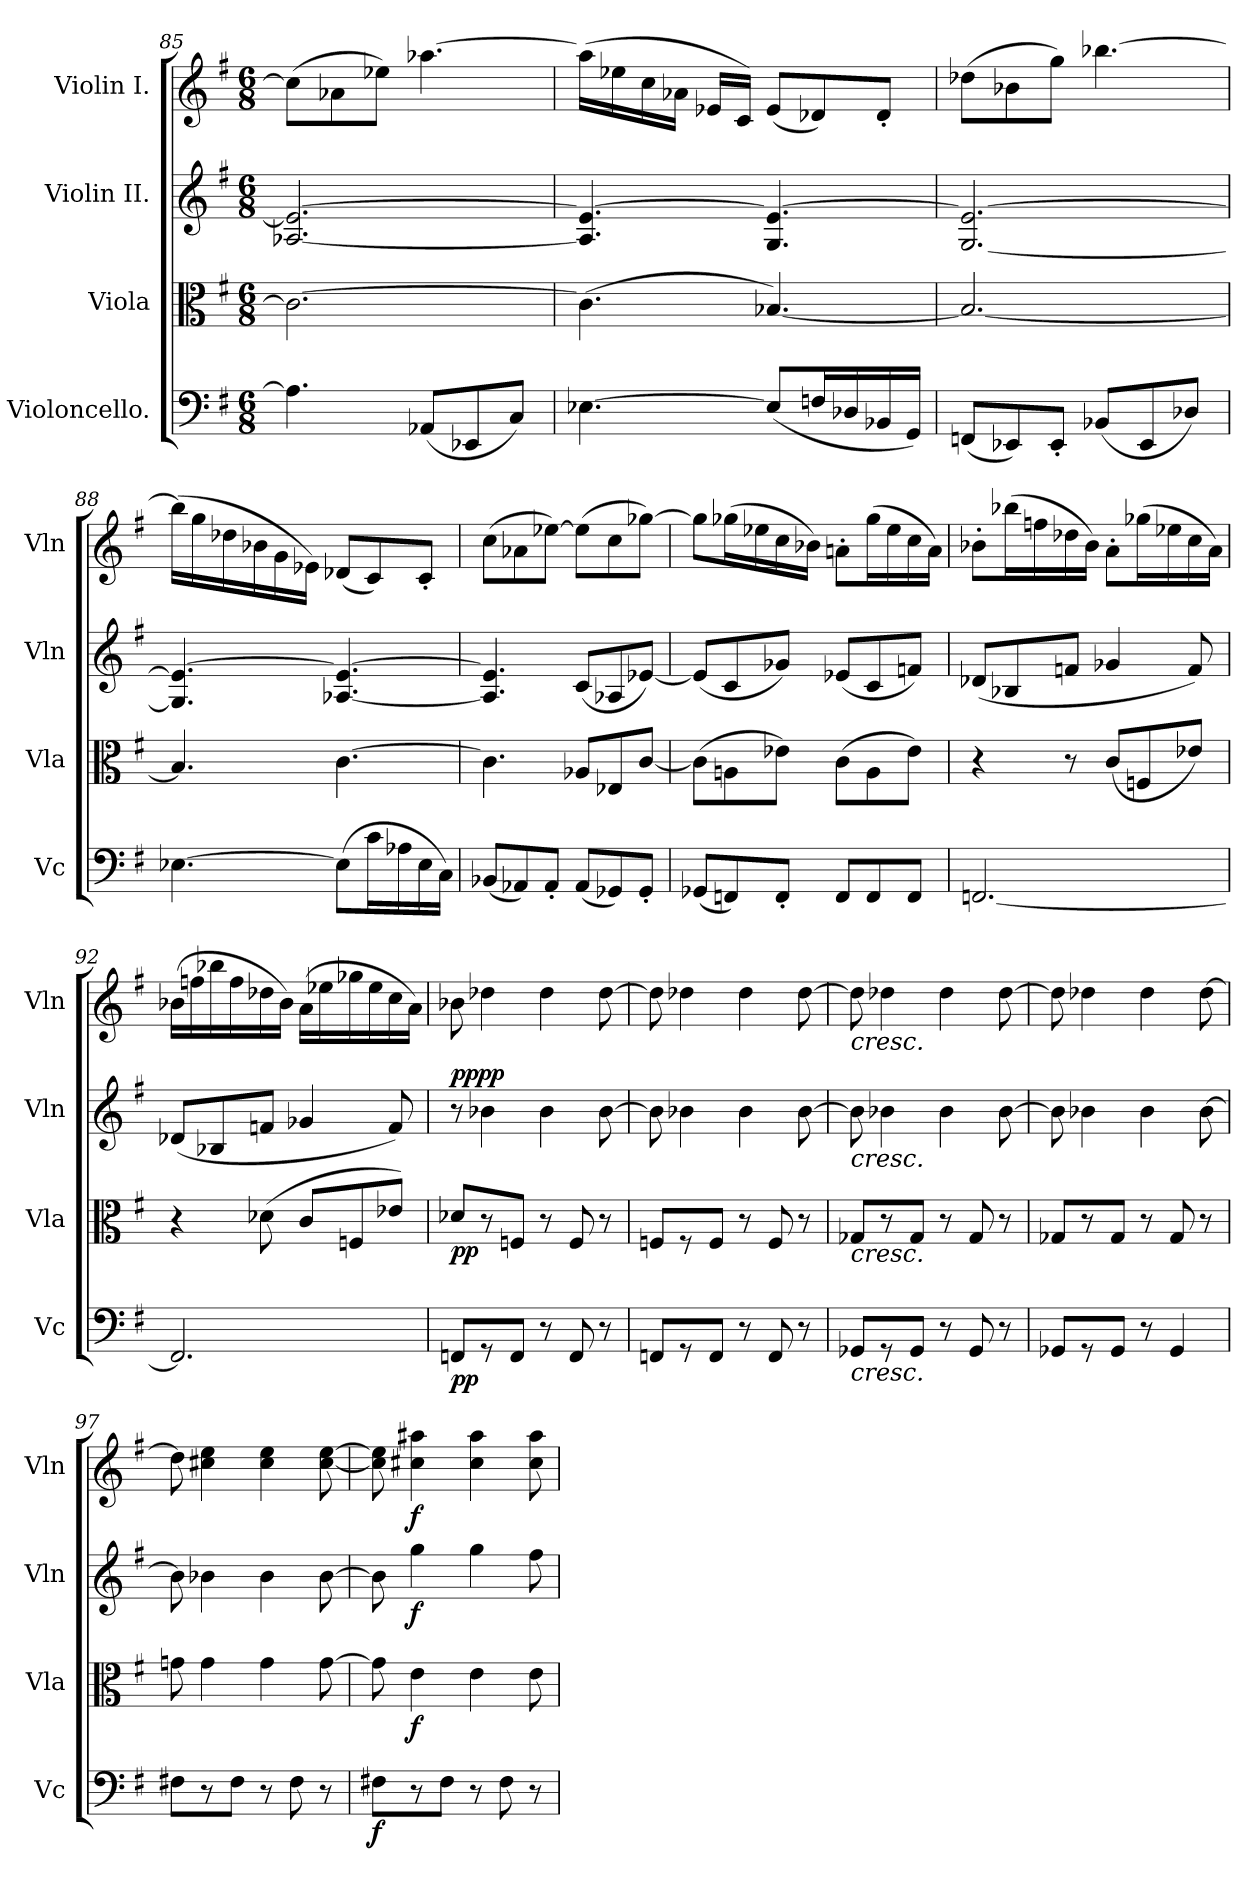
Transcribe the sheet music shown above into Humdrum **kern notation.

**kern	**dynam	**kern	**dynam	**kern	**dynam	**kern	**dynam
*part4	*part4	*part3	*part3	*part2	*part2	*part1	*part1
*staff4	*staff4	*staff3	*staff3	*staff2	*staff2	*staff1	*staff1
*I"Violoncello.	*	*I"Viola	*	*I"Violin II.	*	*I"Violin I.	*
*I'Vc	*	*I'Vla	*	*I'Vln	*	*I'Vln	*
*clefF4	*	*clefC3	*	*clefG2	*	*clefG2	*
*k[f#]	*	*k[f#]	*	*k[f#]	*	*k[f#]	*
*M6/8	*	*M6/8	*	*M6/8	*	*M6/8	*
=85	=85	=85	=85	=85	=85	=85	=85
4.A-]	.	2.c_	.	[2.A-X 2.e-_	.	(8ccL]	.
.	.	.	.	.	.	8a-X	.
.	.	.	.	.	.	8ee-XJ)	.
(8AA-XL	.	.	.	.	.	[4.aa-X	.
8EE-X	.	.	.	.	.	.	.
8CJ)	.	.	.	.	.	.	.
=86	=86	=86	=86	=86	=86	=86	=86
[4.E-X	.	(4.c]	.	4.A-] 4.e-_	.	(16aa-LL]	.
.	.	.	.	.	.	16ee-X	.
.	.	.	.	.	.	16cc	.
.	.	.	.	.	.	16a-XJJ	.
.	.	.	.	.	.	16e-XLL	.
.	.	.	.	.	.	16cJJ)	.
(8E-L]	.	[4.B-X)	.	4.G 4.e-_	.	(8e-L	.
16FnL	.	.	.	.	.	8d-X)	.
16D-X	.	.	.	.	.	.	.
16BB-X	.	.	.	.	.	8d-'J	.
16GGJJ)	.	.	.	.	.	.	.
=87	=87	=87	=87	=87	=87	=87	=87
(8FFnL	.	2.B-_	.	[2.G 2.e-_	.	(8dd-XL	.
8EE-X)	.	.	.	.	.	8b-X	.
8EE-'J	.	.	.	.	.	8ggJ)	.
(8BB-XL	.	.	.	.	.	[4.bb-X	.
8EE-	.	.	.	.	.	.	.
8D-XJ)	.	.	.	.	.	.	.
=88	=88	=88	=88	=88	=88	=88	=88
[4.E-X	.	4.B-]	.	4.G] 4.e-_	.	(16bb-LL]	.
.	.	.	.	.	.	16gg	.
.	.	.	.	.	.	16dd-X	.
.	.	.	.	.	.	16b-X	.
.	.	.	.	.	.	16g	.
.	.	.	.	.	.	16e-XJJ)	.
(8E-L]	.	[4.c	.	[4.A-X 4.e-_	.	(8d-XL	.
16cL	.	.	.	.	.	8c)	.
16A-X	.	.	.	.	.	.	.
16E-	.	.	.	.	.	8c'J	.
16CJJ)	.	.	.	.	.	.	.
=89	=89	=89	=89	=89	=89	=89	=89
(8BB-XL	.	4.c]	.	4.A-] 4.e-]	.	(8ccL	.
8AA-X)	.	.	.	.	.	8a-X	.
8AA-'J	.	.	.	.	.	[8ee-XJ)	.
(8AA-L	.	8A-XL	.	(8cL	.	(8ee-L]	.
8GG-X)	.	8E-X	.	8A-X	.	8cc	.
8GG-'J	.	[8cJ	.	[8e-XJ)	.	[8gg-XJ)	.
=90	=90	=90	=90	=90	=90	=90	=90
(8GG-XL	.	(8cL]	.	(8e-L]	.	8gg-L]	.
8FFn)	.	8An	.	8c	.	(16gg-XL	.
.	.	.	.	.	.	16ee-X	.
8FF'J	.	8e-XJ)	.	8g-XJ)	.	16cc	.
.	.	.	.	.	.	16b-XJJ)	.
8FFL	.	(8cL	.	(8e-XL	.	8an'L	.
8FF	.	8A	.	8c	.	(16gg-L	.
.	.	.	.	.	.	16ee-	.
8FFJ	.	8e-J)	.	8fnJ)	.	16cc	.
.	.	.	.	.	.	16aJJ)	.
=91	=91	=91	=91	=91	=91	=91	=91
[2.FFn	.	4r	.	(8d-XL	.	8b-X'L	.
.	.	.	.	8B-X	.	(16bb-XL	.
.	.	.	.	.	.	16ffn	.
.	.	8r	.	8fnJ	.	16dd-X	.
.	.	.	.	.	.	16b-JJ)	.
.	.	(8cL	.	4g-X	.	8a'L	.
.	.	8Fn	.	.	.	(16gg-XL	.
.	.	.	.	.	.	16ee-X	.
.	.	8e-XJ)	.	8f)	.	16cc	.
.	.	.	.	.	.	16aJJ)	.
=92	=92	=92	=92	=92	=92	=92	=92
2.FF]	.	4r	.	(8d-XL	.	(16b-XLL	.
.	.	.	.	.	.	16ffn	.
.	.	.	.	8B-X	.	16bb-X	.
.	.	.	.	.	.	16ff	.
.	.	(8d-X	.	8fnJ	.	16dd-X	.
.	.	.	.	.	.	16b-JJ)	.
.	.	8cL	.	4g-X	.	(16aLL	.
.	.	.	.	.	.	16ee-X	.
.	.	8Fn	.	.	.	16gg-X	.
.	.	.	.	.	.	16ee-	.
.	.	8e-XJ)	.	8f)	.	16cc	.
.	.	.	.	.	.	16aJJ)	.
=93	=93	=93	=93	=93	=93	=93	=93
!	!	!	!	!	!LO:DY:a	!	!
8FFnL	pp	8d-XL	pp	8r	pppp	8b-X	.
8r	.	8r	.	4b-X	.	4dd-X	.
8FFJ	.	8FnJ	.	.	.	.	.
8r	.	8r	.	4b-	.	4dd-	.
8FF	.	8F	.	.	.	.	.
8r	.	8r	.	[8b-	.	[8dd-	.
=94	=94	=94	=94	=94	=94	=94	=94
8FFnL	.	8FnL	.	8b-]	.	8dd-]	.
8r	.	8r	.	4b-X	.	4dd-X	.
8FFJ	.	8FJ	.	.	.	.	.
8r	.	8r	.	4b-	.	4dd-	.
8FF	.	8F	.	.	.	.	.
8r	.	8r	.	[8b-	.	[8dd-	.
=95	=95	=95	=95	=95	=95	=95	=95
!	!	!	!	!	!	!LO:TX:b:i:t=cresc.	!
!	!	!	!	!LO:TX:b:i:t=cresc.	!	!	!
!	!	!LO:TX:b:i:t=cresc.	!	!	!	!	!
!LO:TX:b:i:t=cresc.	!	!	!	!	!	!	!
8GG-XL	.	8G-XL	.	8b-]	.	8dd-]	.
8r	.	8r	.	4b-X	.	4dd-X	.
8GG-J	.	8G-J	.	.	.	.	.
8r	.	8r	.	4b-	.	4dd-	.
8GG-	.	8G-	.	.	.	.	.
8r	.	8r	.	[8b-	.	[8dd-	.
=96	=96	=96	=96	=96	=96	=96	=96
8GG-XL	.	8G-XL	.	8b-]	.	8dd-]	.
8r	.	8r	.	4b-X	.	4dd-X	.
8GG-J	.	8G-J	.	.	.	.	.
8r	.	8r	.	4b-	.	4dd-	.
4GG-	.	8G-	.	.	.	.	.
.	.	8r	.	[8b-	.	[8dd-	.
=97	=97	=97	=97	=97	=97	=97	=97
8F#XL	.	8gn	.	8b-]	.	8dd-]	.
8r	.	4g	.	4b-X	.	4cc#X 4ee	.
8F#J	.	.	.	.	.	.	.
8r	.	4g	.	4b-	.	4cc# 4ee	.
8F#	.	.	.	.	.	.	.
8r	.	[8g	.	[8b-	.	[8cc# [8ee	.
=98	=98	=98	=98	=98	=98	=98	=98
8F#XL	f	8g]	.	8b-]	.	8cc#] 8ee]	.
8r	.	4e	f	4gg	f	4cc#X 4aa#X	f
8F#J	.	.	.	.	.	.	.
8r	.	4e	.	4gg	.	4cc# 4aa#	.
8F#	.	.	.	.	.	.	.
8r	.	8e	.	8ff#	.	8cc# 8aa#	.
=	=	=	=	=	=	=	=
*-	*-	*-	*-	*-	*-	*-	*-
